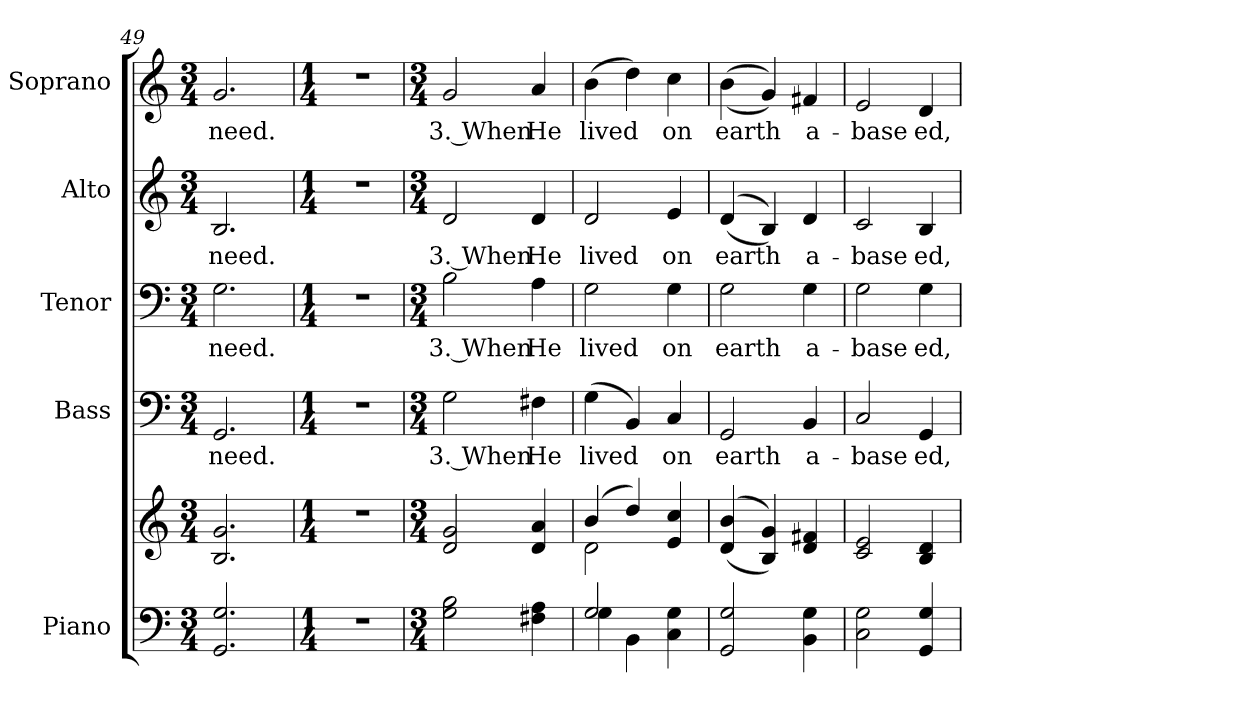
**kern	**kern	**kern	**text	**kern	**text	**kern	**text	**kern	**text
*part5	*part5	*part4	*part4	*part3	*part3	*part2	*part2	*part1	*part1
*staff6	*staff5	*staff4	*staff4	*staff3	*staff3	*staff2	*staff2	*staff1	*staff1
*I"Piano	*	*I"Bass	*	*I"Tenor	*	*I"Alto	*	*I"Soprano	*
*I'Pno.	*	*I'B.	*	*I'T.	*	*I'A.	*	*I'S.	*
!!LO:PB:g=z
*clefF4	*clefG2	*clefF4	*	*clefF4	*	*clefG2	*	*clefG2	*
*k[]	*k[]	*k[]	*	*k[]	*	*k[]	*	*k[]	*
*C:	*C:	*C:	*	*C:	*	*C:	*	*C:	*
*M3/4	*M3/4	*M3/4	*	*M3/4	*	*M3/4	*	*M3/4	*
=49	=49	=49	=49	=49	=49	=49	=49	=49	=49
!	!	!	!LO:LY:b:color=#000000	!	!	!	!	!	!
!	!	!	!	!	!LO:LY:b:color=#000000	!	!	!	!
!	!	!	!	!	!	!	!LO:LY:b:color=#000000	!	!
!	!	!	!	!	!	!	!	!	!LO:LY:b:color=#000000
2.GGi/ 2.Gi	2.Bi/ 2.gi	2.GGi/	need.	2.Gi\	need.	2.Bi/	need.	2.gi/	need.
=50	=50	=50	=50	=50	=50	=50	=50	=50	=50
*M1/4	*M1/4	*M1/4	*	*M1/4	*	*M1/4	*	*M1/4	*
!LO:N:vis=1	!LO:N:vis=1	!LO:N:vis=1	!	!LO:N:vis=1	!	!LO:N:vis=1	!	!LO:N:vis=1	!
4r	4r	4r	.	4r	.	4r	.	4r	.
=51	=51	=51	=51	=51	=51	=51	=51	=51	=51
*M3/4	*M3/4	*M3/4	*	*M3/4	*	*M3/4	*	*M3/4	*
!	!	!	!LO:LY:b:color=#000000	!	!	!	!	!	!
!	!	!	!	!	!LO:LY:b:color=#000000	!	!	!	!
!	!	!	!	!	!	!	!LO:LY:b:color=#000000	!	!
!	!	!	!	!	!	!	!	!	!LO:LY:b:color=#000000
2Gi\ 2Bi	2di/ 2gi	2Gi\	3. When	2Bi\	3. When	2di/	3. When	2gi/	3. When
!	!	!	!LO:LY:b:color=#000000	!	!	!	!	!	!
!	!	!	!	!	!LO:LY:b:color=#000000	!	!	!	!
!	!	!	!	!	!	!	!LO:LY:b:color=#000000	!	!
!	!	!	!	!	!	!	!	!	!LO:LY:b:color=#000000
4F#Xi\ 4Ai	4di/ 4ai	4F#Xi\	He	4Ai\	He	4di/	He	4ai/	He
!!LO:PB:g=z
=52	=52	=52	=52	=52	=52	=52	=52	=52	=52
*^	*^	*	*	*	*	*	*	*	*
!	!	!	!	!	!LO:LY:b:color=#000000	!	!	!	!	!	!
!	!	!	!	!	!	!	!LO:LY:b:color=#000000	!	!	!	!
!	!	!	!	!	!	!	!	!	!LO:LY:b:color=#000000	!	!
!	!	!	!	!	!	!	!	!	!	!	!LO:LY:b:color=#000000
2Gi/	4Gi\	(4bi/	2di\	(4Gi\	lived	2Gi\	lived	2di/	lived	(4bi\	lived
.	4BBi\	4ddi/)	.	4BBi/)	.	.	.	.	.	4ddi\)	.
!	!	!	!	!	!LO:LY:b:color=#000000	!	!	!	!	!	!
!	!	!	!	!	!	!	!LO:LY:b:color=#000000	!	!	!	!
!	!	!	!	!	!	!	!	!	!LO:LY:b:color=#000000	!	!
!	!	!	!	!	!	!	!	!	!	!	!LO:LY:b:color=#000000
4Ci\ 4Gi	4ryy	4ei/ 4cci	4ryy	4Ci/	on	4Gi\	on	4ei/	on	4cci\	on
*v	*v	*	*	*	*	*	*	*	*	*	*
*	*v	*v	*	*	*	*	*	*	*	*
=53	=53	=53	=53	=53	=53	=53	=53	=53	=53
*^	*^	*	*	*	*	*	*	*	*
!	!	!	!	!	!LO:LY:b:color=#000000	!	!	!	!	!	!
*v	*v	*	*	*	*	*	*	*	*	*	*
*	*v	*v	*	*	*	*	*	*	*	*
*^	*^	*	*	*	*	*	*	*	*
!	!	!	!	!	!	!	!LO:LY:b:color=#000000	!	!	!	!
*v	*v	*	*	*	*	*	*	*	*	*	*
*	*v	*v	*	*	*	*	*	*	*	*
*^	*^	*	*	*	*	*	*	*	*
!	!	!	!	!	!	!	!	!	!LO:LY:b:color=#000000	!	!
*v	*v	*	*	*	*	*	*	*	*	*	*
*	*v	*v	*	*	*	*	*	*	*	*
*^	*^	*	*	*	*	*	*	*	*
!	!	!	!	!	!	!	!	!	!	!	!LO:LY:b:color=#000000
*v	*v	*	*	*	*	*	*	*	*	*	*
*	*v	*v	*	*	*	*	*	*	*	*
2GGi/ 2Gi	((4di/ 4bi	2GGi/	earth	2Gi\	earth	((4di/	earth	((4bi\	earth
.	4Bi/ 4gi))	.	.	.	.	4Bi/))	.	4gi/))	.
!	!	!	!LO:LY:b:color=#000000	!	!	!	!	!	!
!	!	!	!	!	!LO:LY:b:color=#000000	!	!	!	!
!	!	!	!	!	!	!	!LO:LY:b:color=#000000	!	!
!	!	!	!	!	!	!	!	!	!LO:LY:b:color=#000000
4BBi\ 4Gi	4di/ 4f#Xi	4BBi/	a-	4Gi\	a-	4di/	a-	4f#Xi/	a-
=54	=54	=54	=54	=54	=54	=54	=54	=54	=54
!	!	!	!LO:LY:b:color=#000000	!	!	!	!	!	!
!	!	!	!	!	!LO:LY:b:color=#000000	!	!	!	!
!	!	!	!	!	!	!	!LO:LY:b:color=#000000	!	!
!	!	!	!	!	!	!	!	!	!LO:LY:b:color=#000000
2Ci\ 2Gi	2ci/ 2ei	2Ci/	-base	2Gi\	-base	2ci/	-base	2ei/	-base
!	!	!	!LO:LY:b:color=#000000	!	!	!	!	!	!
!	!	!	!	!	!LO:LY:b:color=#000000	!	!	!	!
!	!	!	!	!	!	!	!LO:LY:b:color=#000000	!	!
!	!	!	!	!	!	!	!	!	!LO:LY:b:color=#000000
4GGi/ 4Gi	4Bi/ 4di	4GGi/	ed,	4Gi\	ed,	4Bi/	ed,	4di/	ed,
=	=	=	=	=	=	=	=	=	=
*-	*-	*-	*-	*-	*-	*-	*-	*-	*-
